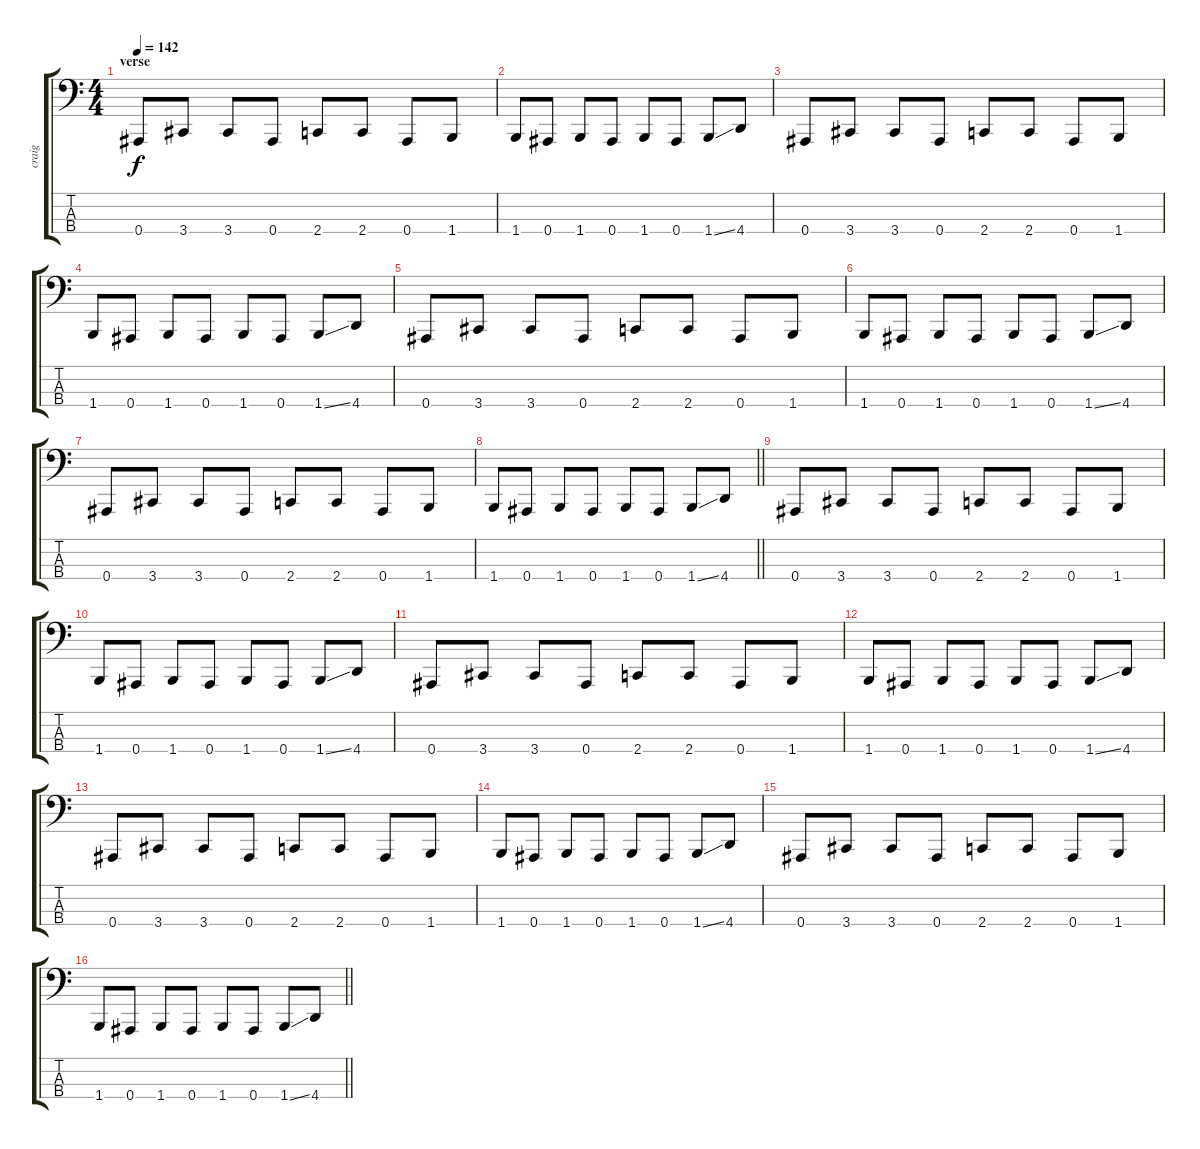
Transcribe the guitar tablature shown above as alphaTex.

\track ("craig" "craig") {instrument slapbass2}
\staff {score tabs}
\tuning (Eb2 Bb1 F1 Bb0) {hide}
\ts (4 4)
\section ("" "verse")
\tempo 142
\clef f4
\ks c
0.4.8{dy f} 3.4.8 3.4.8 0.4.8 2.4.8 2.4.8 0.4.8 1.4.8 |
1.4.8 0.4.8 1.4.8 0.4.8 1.4.8 0.4.8 1.4{ss}.8 4.4.8 |
0.4.8 3.4.8 3.4.8 0.4.8 2.4.8 2.4.8 0.4.8 1.4.8 |
1.4.8 0.4.8 1.4.8 0.4.8 1.4.8 0.4.8 1.4{ss}.8 4.4.8 |
0.4.8 3.4.8 3.4.8 0.4.8 2.4.8 2.4.8 0.4.8 1.4.8 |
1.4.8 0.4.8 1.4.8 0.4.8 1.4.8 0.4.8 1.4{ss}.8 4.4.8 |
0.4.8 3.4.8 3.4.8 0.4.8 2.4.8 2.4.8 0.4.8 1.4.8 |
\barLineRight lightlight
1.4.8 0.4.8 1.4.8 0.4.8 1.4.8 0.4.8 1.4{ss}.8 4.4.8 |
0.4.8 3.4.8 3.4.8 0.4.8 2.4.8 2.4.8 0.4.8 1.4.8 |
1.4.8 0.4.8 1.4.8 0.4.8 1.4.8 0.4.8 1.4{ss}.8 4.4.8 |
0.4.8 3.4.8 3.4.8 0.4.8 2.4.8 2.4.8 0.4.8 1.4.8 |
1.4.8 0.4.8 1.4.8 0.4.8 1.4.8 0.4.8 1.4{ss}.8 4.4.8 |
0.4.8 3.4.8 3.4.8 0.4.8 2.4.8 2.4.8 0.4.8 1.4.8 |
1.4.8 0.4.8 1.4.8 0.4.8 1.4.8 0.4.8 1.4{ss}.8 4.4.8 |
0.4.8 3.4.8 3.4.8 0.4.8 2.4.8 2.4.8 0.4.8 1.4.8 |
\barLineRight lightlight
1.4.8 0.4.8 1.4.8 0.4.8 1.4.8 0.4.8 1.4{ss}.8 4.4.8
